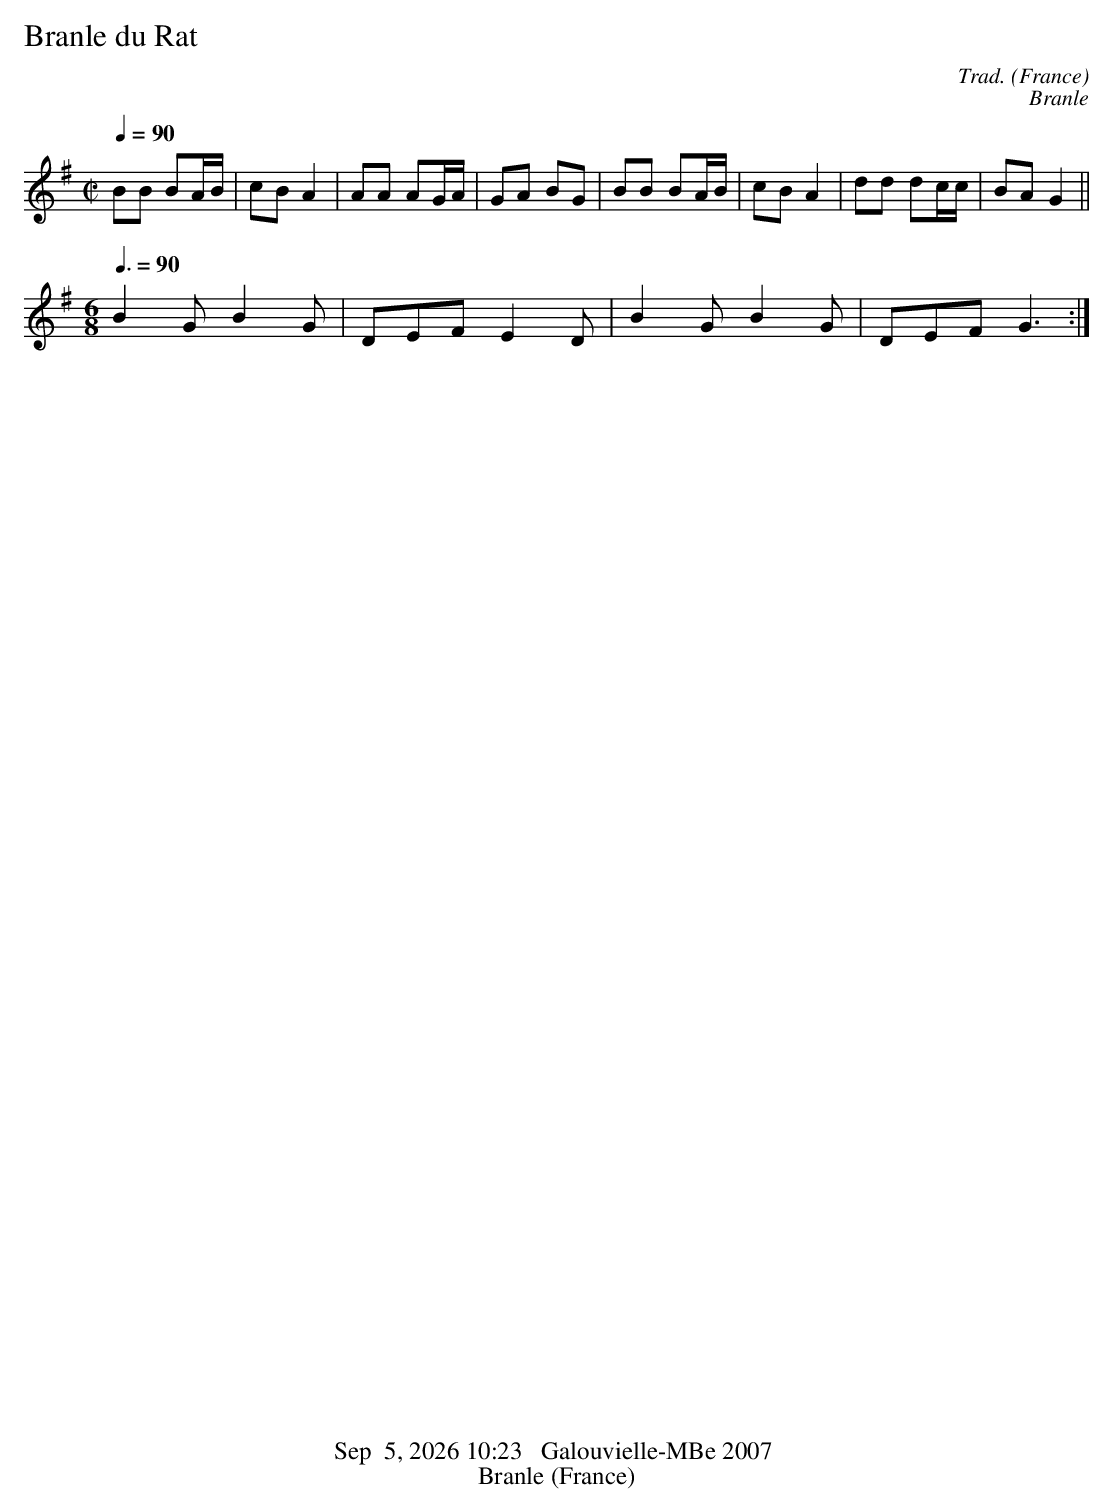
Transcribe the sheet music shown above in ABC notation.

X:1
T:Branle du Rat
C:Trad.
O:France
M:C|
L:1/16
Q:1/4=90
K:G
B2B2 B2AB|c2B2 A4|A2A2 A2GA|G2A2 B2G2|\
B2B2 B2AB|c2B2 A4|d2d2 d2cc|B2A2 G4||
[M:6/8][L:1/8]
Q:3/8=90
B2G B2G|DEF E2D|B2G B2G|DEF G3:|
